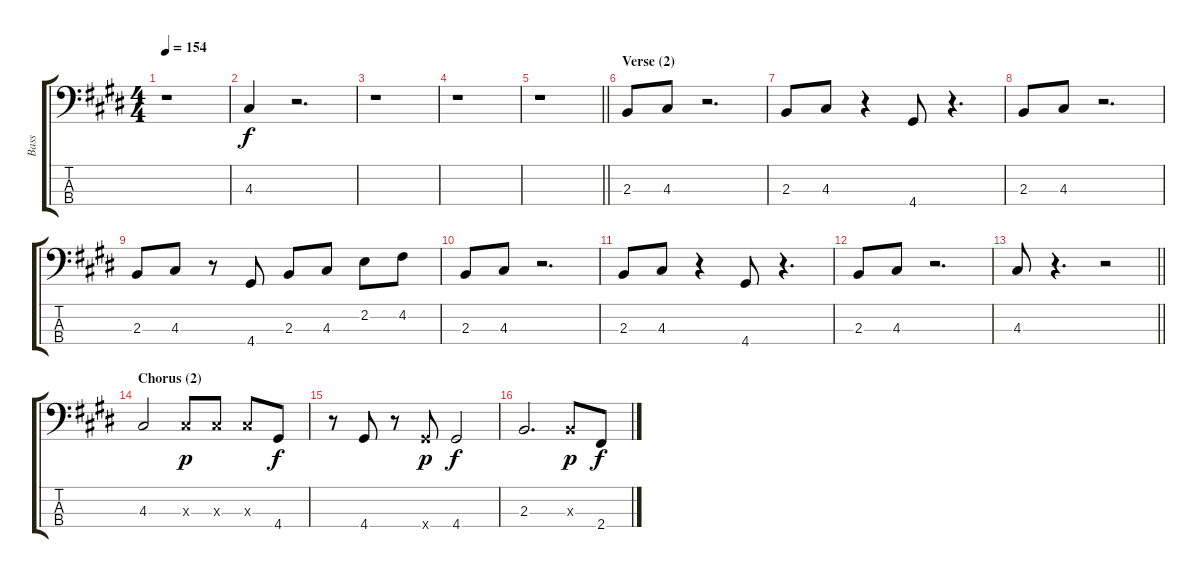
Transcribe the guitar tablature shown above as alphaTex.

\track ("Bass" "Bass") {instrument electricbassfinger}
\staff {score tabs}
\tuning (G2 D2 A1 E1) {hide}
\ts (4 4)
\tempo 154
\clef f4
\ks c#minor
r.1{dy f} |
4.3.4 r.2{d} |
r.1 |
r.1 |
\barLineRight lightlight
r.1 |
\section ("" "Verse (2)")
2.3.8 4.3.8 r.2{d} |
2.3.8 4.3.8 r.4 4.4.8 r.4{d} |
2.3.8 4.3.8 r.2{d} |
2.3.8 4.3.8 r.8 4.4.8 2.3.8 4.3.8 2.2.8 4.2.8 |
2.3.8 4.3.8 r.2{d} |
2.3.8 4.3.8 r.4 4.4.8 r.4{d} |
2.3.8 4.3.8 r.2{d} |
\barLineRight lightlight
4.3.8 r.4{d} r.2 |
\section ("" "Chorus (2)")
4.3.2 4.3{x}.8{dy p} 4.3{x}.8 4.3{x}.8 4.4.8{dy f} |
r.8 4.4.8 r.8 4.4{x}.8{dy p} 4.4.2{dy f} |
2.3.2{d} 2.3{x}.8{dy p} 2.4.8{dy f}
